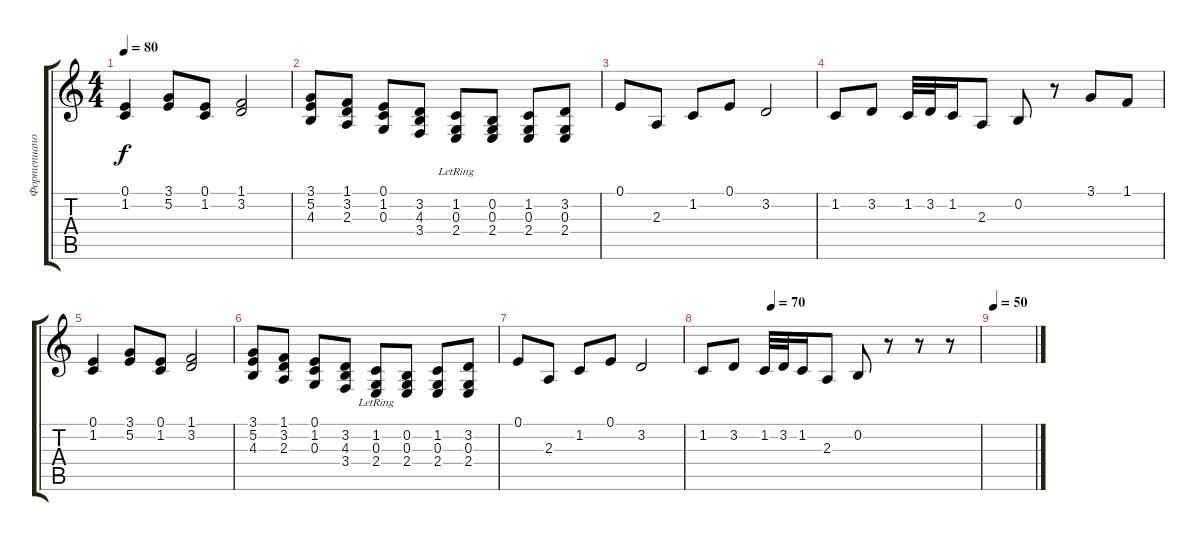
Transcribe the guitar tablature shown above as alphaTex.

\track ("Фортепиано" "Фортепиано") {instrument electricgrandpiano}
\staff {score tabs}
\tuning (E4 B3 G3 D3 A2 E2) {hide}
\ts (4 4)
\tempo 80
\clef g2
\ks c
(0.1 1.2).4{dy f} (3.1 5.2).8 (0.1 1.2).8 (1.1 3.2).2 |
(3.1 5.2 4.3).8 (1.1 3.2 2.3).8 (0.1 1.2 0.3).8 (3.2 4.3 3.4).8 (1.2 0.3{lr} 2.4).8 (0.2 0.3 2.4).8 (1.2 0.3 2.4).8 (3.2 0.3 2.4).8 |
0.1.8 2.3.8 1.2.8 0.1.8 3.2.2 |
1.2.8 3.2.8 1.2.32 3.2.32 1.2.16 2.3.8 0.2.8 r.8 3.1.8 1.1.8 |
(0.1 1.2).4 (3.1 5.2).8 (0.1 1.2).8 (1.1 3.2).2 |
(3.1 5.2 4.3).8 (1.1 3.2 2.3).8 (0.1 1.2 0.3).8 (3.2 4.3 3.4).8 (1.2 0.3{lr} 2.4).8 (0.2 0.3 2.4).8 (1.2 0.3 2.4).8 (3.2 0.3 2.4).8 |
0.1.8 2.3.8 1.2.8 0.1.8 3.2.2 |
\tempo (70 0.25)
1.2.8 3.2.8 1.2.32 3.2.32 1.2.16 2.3.8 0.2.8 r.8 r.8 r.8 |
\tempo 50
